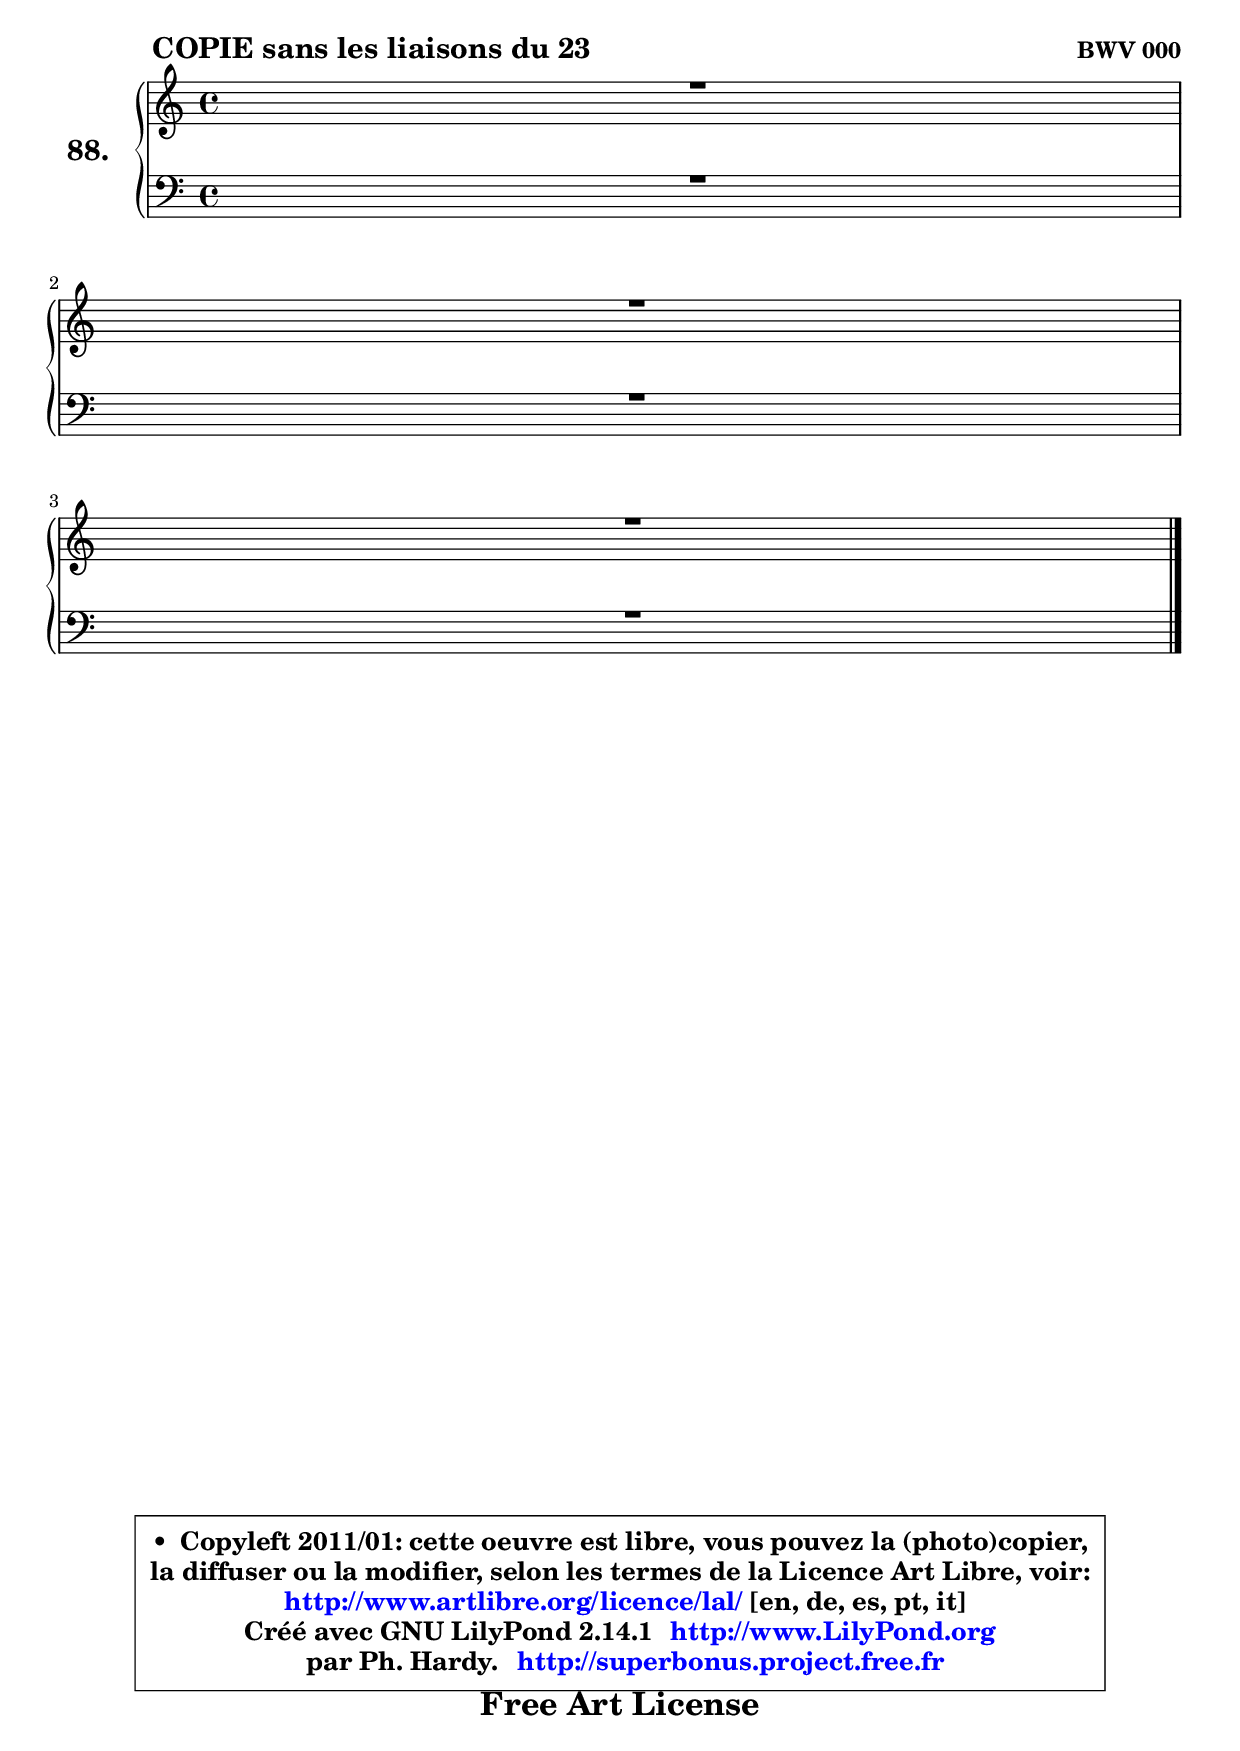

\version "2.14.1"

    \paper {
%	system-system-spacing #'padding = #0.1
%	score-system-spacing #'padding = #0.1
%	ragged-bottom = ##f
%	ragged-last-bottom = ##f
	}

    \header {
      opus = \markup { \bold "BWV 000" }
      piece = \markup { \hspace #9 \fontsize #2 \bold "COPIE sans les liaisons du 23" }
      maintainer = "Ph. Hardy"
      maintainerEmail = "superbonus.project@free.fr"
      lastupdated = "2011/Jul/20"
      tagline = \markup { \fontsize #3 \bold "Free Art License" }
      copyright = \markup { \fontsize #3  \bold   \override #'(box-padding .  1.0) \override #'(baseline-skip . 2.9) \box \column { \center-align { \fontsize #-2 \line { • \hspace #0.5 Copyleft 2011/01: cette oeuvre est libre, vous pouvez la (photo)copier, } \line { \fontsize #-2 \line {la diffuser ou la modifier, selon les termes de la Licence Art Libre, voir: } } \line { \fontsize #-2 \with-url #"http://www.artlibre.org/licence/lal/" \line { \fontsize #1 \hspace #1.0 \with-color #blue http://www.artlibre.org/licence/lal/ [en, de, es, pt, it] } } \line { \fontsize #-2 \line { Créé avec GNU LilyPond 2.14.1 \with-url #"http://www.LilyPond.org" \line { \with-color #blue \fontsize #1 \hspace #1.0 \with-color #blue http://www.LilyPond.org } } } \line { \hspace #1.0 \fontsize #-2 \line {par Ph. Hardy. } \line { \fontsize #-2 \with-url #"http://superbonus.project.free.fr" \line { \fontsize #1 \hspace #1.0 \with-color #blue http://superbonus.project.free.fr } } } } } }

	  }

  guidemidi = {
	\tempo 4 = 78

	}

  upper = {
	\time 4/4
	\key c \major
	\clef treble
	\voiceOne
	<< { 
	% SOPRANO
	\set Voice.midiInstrument = "acoustic grand"
	\relative c' {
	R1 |
\break
	R1 |
\break
	R1 |
\break
        \bar "|."
	} % fin de relative
	}

	\context Voice="1" { \voiceTwo 
	% ALTO
	\set Voice.midiInstrument = "acoustic grand"
	\relative c' {
	
        \bar "|."
	} % fin de relative
	\oneVoice
	} >>
	}

    lower = {
	\time 4/4
	\key c \major
	\clef bass
	\voiceOne
	<< { 
	% TENOR
	\set Voice.midiInstrument = "acoustic grand"
	\relative c' {
	R1 |
\break
	R1 |
\break
	R1 |
\break
        \bar "|."
	} % fin de relative
	}
	\context Voice="1" { \voiceTwo 
	% BASS
	\set Voice.midiInstrument = "acoustic grand"
	\relative c {
        
        \bar "|."
	} % fin de relative
	\oneVoice
	} >>
	}


    \score { 

	\new PianoStaff <<
	\set PianoStaff.instrumentName = \markup { \bold \huge "88." }
	\new Staff = "upper" \upper
	\new Staff = "lower" \lower
	>>

    \layout {
%	ragged-last = ##f
	   }

         } % fin de score

  \score {
    \unfoldRepeats { << \guidemidi \upper \lower >> }
    \midi {
    \context {
     \Staff
      \remove "Staff_performer"
               }

     \context {
      \Voice
       \consists "Staff_performer"
                }

     \context { 
      \Score
      tempoWholesPerMinute = #(ly:make-moment 78 4)
		}
	    }
	}

